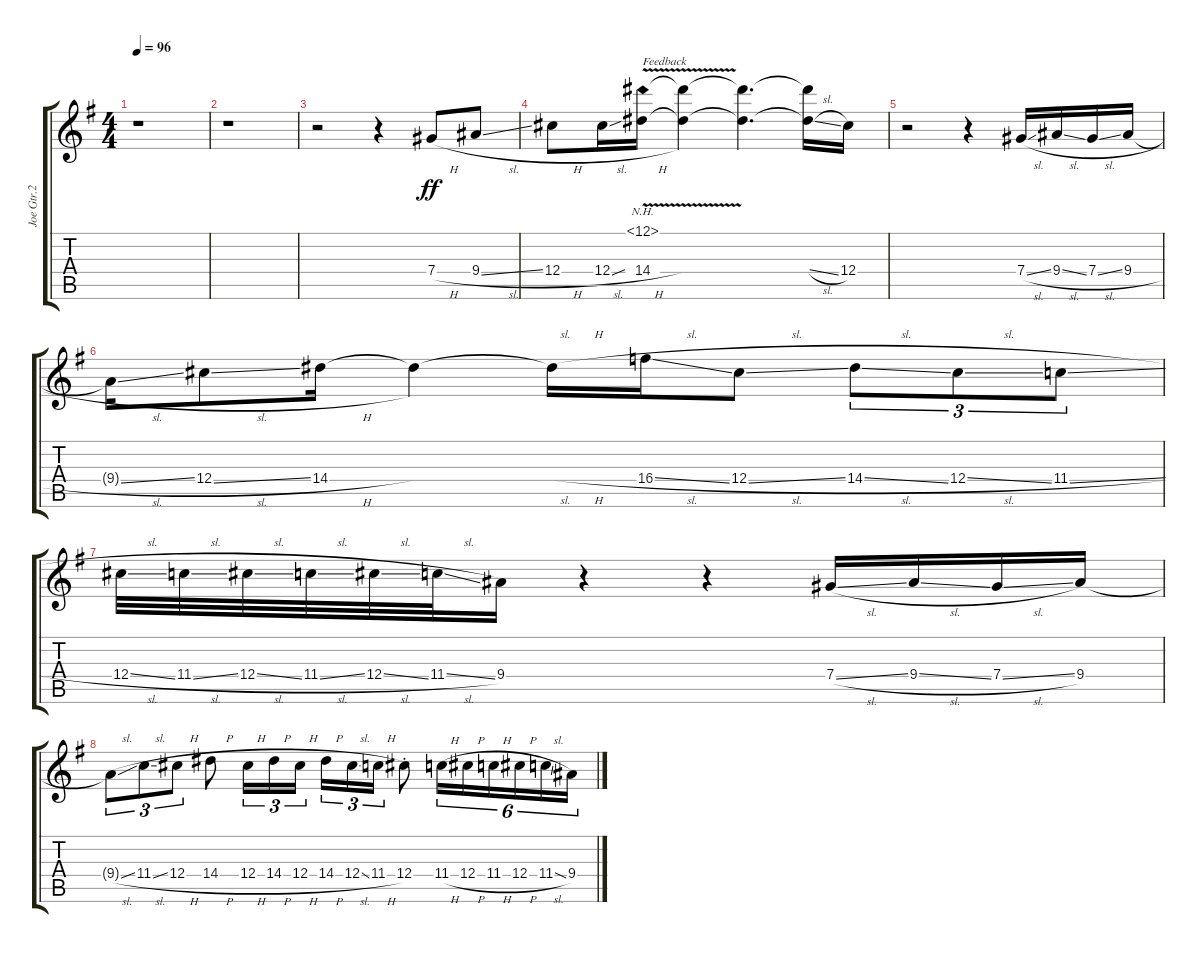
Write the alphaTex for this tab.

\track ("Joe Gtr.2" "Joe Gtr.2") {instrument distortionguitar}
\staff {score tabs}
\tuning (Eb4 Bb3 Gb3 Db3 Ab2 Eb2) {hide}
\ts (4 4)
\tempo 96
\clef g2
\ks eminor
r.1{dy f} |
\ks g
r.1 |
\ks eminor
r.2 r.4 7.4{h}.8{dy ff beam Up} 9.4{sl}.8{beam Up} |
12.4{h}.8 12.4{sl}.16 (12.1{nh} 14.4{v h}).16{txt "Feedback"} (12.1{t} 14.4{t}).4 (12.1{t} 14.4{t}).4{d} (12.1{t} 14.4{sl t}).16 12.4.16 |
r.2 r.4 7.4{sl}.16{beam Up} 9.4{sl}.16{beam Up} 7.4{sl}.16{beam Up} 9.4{h}.16{beam Up} |
9.4{sl t}.16 12.4{sl}.8 14.4{h}.16 14.4{t}.4 14.4{h t}.16 16.4{sl}.16 12.4{sl}.8 14.4{sl}.8{tu (3 2)} 12.4{sl}.8{tu (3 2) beam merge} 11.4{sl}.8{tu (3 2)} |
12.4{sl}.32 11.4{sl}.32 12.4{sl}.32 11.4{sl}.32 12.4{sl}.32 11.4{sl}.32 9.4.16 r.4 r.4 7.4{sl}.16{beam Up} 9.4{sl}.16{beam Up} 7.4{sl}.16{beam Up} 9.4.16{beam Up} |
9.4{sl t}.8{tu (3 2)} 11.4{sl}.8{tu (3 2) beam merge} 12.4{h}.8{tu (3 2) beam split} 14.4{h}.8 12.4{h}.16{tu (3 2)} 14.4{h}.16{tu (3 2) beam merge} 12.4{h}.16{tu (3 2)} 14.4{h}.16{tu (3 2)} 12.4{sl}.16{tu (3 2)} 11.4{h}.16{tu (3 2)} 12.4{st}.8 11.4{h}.16{tu (6 4)} 12.4{h}.16{tu (6 4)} 11.4{h}.16{tu (6 4)} 12.4{h}.16{tu (6 4)} 11.4{sl}.16{tu (6 4)} 9.4{sl}.16{tu (6 4)}
